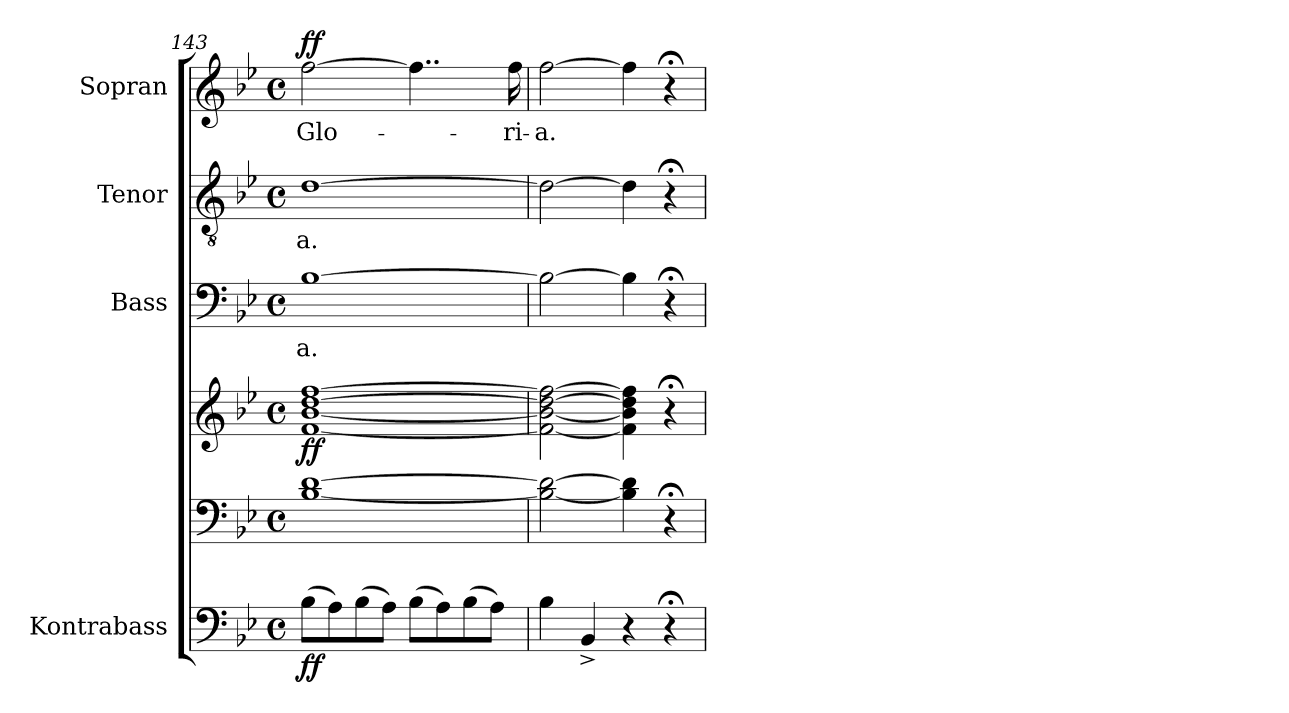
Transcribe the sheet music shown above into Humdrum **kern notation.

**kern	**dynam	**kern	**kern	**dynam	**kern	**text	**kern	**text	**kern	**text	**dynam
*part5	*part5	*part4	*part4	*part4	*part3	*part3	*part2	*part2	*part1	*part1	*part1
*staff6	*staff6	*staff5	*staff4	*staff4/5	*staff3	*staff3	*staff2	*staff2	*staff1	*staff1	*staff1
*I"Kontrabass	*	*	*	*	*I"Bass	*	*I"Tenor	*	*I"Sopran	*	*
*I'Kb.	*	*	*	*	*I'B.	*	*I'T.	*	*I'S.	*	*
*clefF4	*	*clefF4	*clefG2	*	*clefF4	*	*clefGv2	*	*clefG2	*	*
*ITrd7c12	*	*	*	*	*	*	*	*	*	*	*
*k[b-e-]	*	*k[b-e-]	*k[b-e-]	*	*k[b-e-]	*	*k[b-e-]	*	*k[b-e-]	*	*
*B-:	*	*B-:	*B-:	*	*B-:	*	*B-:	*	*B-:	*	*
*M4/4	*	*M4/4	*M4/4	*	*M4/4	*	*M4/4	*	*M4/4	*	*
*met(c)	*	*met(c)	*met(c)	*	*met(c)	*	*met(c)	*	*met(c)	*	*
=143	=143	=143	=143	=143	=143	=143	=143	=143	=143	=143	=143
!	!LO:DY:b	!	!	!LO:DY:b	!	!LO:LY:b	!	!LO:LY:b	!	!LO:LY:b	!LO:DY:a
(>8BB-\L	ff	[1B- [1d	[1f [1b- [1dd [1ff	ff	[1B-	-a.	[1d	-a.	[2ff\	Glo-	ff
8AA\)	.	.	.	.	.	.	.	.	.	.	.
(>8BB-\	.	.	.	.	.	.	.	.	.	.	.
8AA\J)	.	.	.	.	.	.	.	.	.	.	.
(>8BB-\L	.	.	.	.	.	.	.	.	4..ff\]	.	.
8AA\)	.	.	.	.	.	.	.	.	.	.	.
(>8BB-\	.	.	.	.	.	.	.	.	.	.	.
8AA\J)	.	.	.	.	.	.	.	.	.	.	.
!	!	!	!	!	!	!	!	!	!	!LO:LY:b	!
.	.	.	.	.	.	.	.	.	16ff\	-ri-	.
=144	=144	=144	=144	=144	=144	=144	=144	=144	=144	=144	=144
!	!	!	!	!	!	!	!	!	!	!LO:LY:b	!
4BB-\	.	2B-\_ 2d\_	2f\_ 2b-\_ 2dd\_ 2ff\_	.	2B-\_	.	2d\_	.	[2ff\	-a.	.
4BBB-^</	.	.	.	.	.	.	.	.	.	.	.
4r	.	4B-\] 4d\]	4f\] 4b-\] 4dd\] 4ff\]	.	4B-\]	.	4d\]	.	4ff\]	.	.
4r;<	.	4r;<	4r;<	.	4r;<	.	4r;<	.	4r;<	.	.
=	=	=	=	=	=	=	=	=	=	=	=
*-	*-	*-	*-	*-	*-	*-	*-	*-	*-	*-	*-
